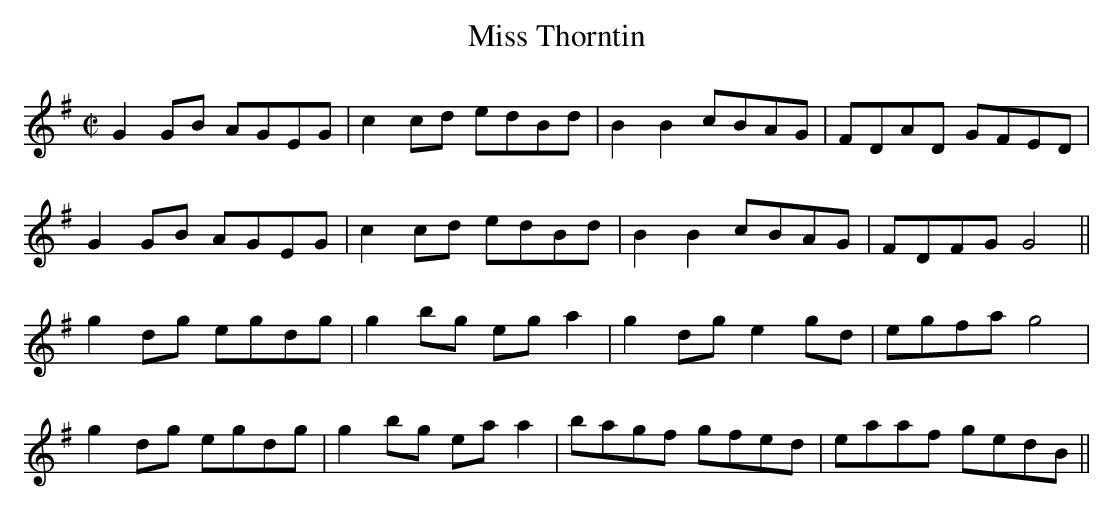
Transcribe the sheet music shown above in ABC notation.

X:1
T:Miss Thorntin
M:C|
L:1/8
K:G
G2 GB AGEG|c2 cd edBd|B2B2 cBAG|FDAD GFED|
G2 GB AGEG|c2 cd edBd|B2B2 cBAG|FDFG G4||
g2 dg egdg|g2 bg eg a2|g2 dg e2 gd|egfa g4|
g2 dg egdg|g2 bg ea a2|bagf gfed|eaaf gedB||
